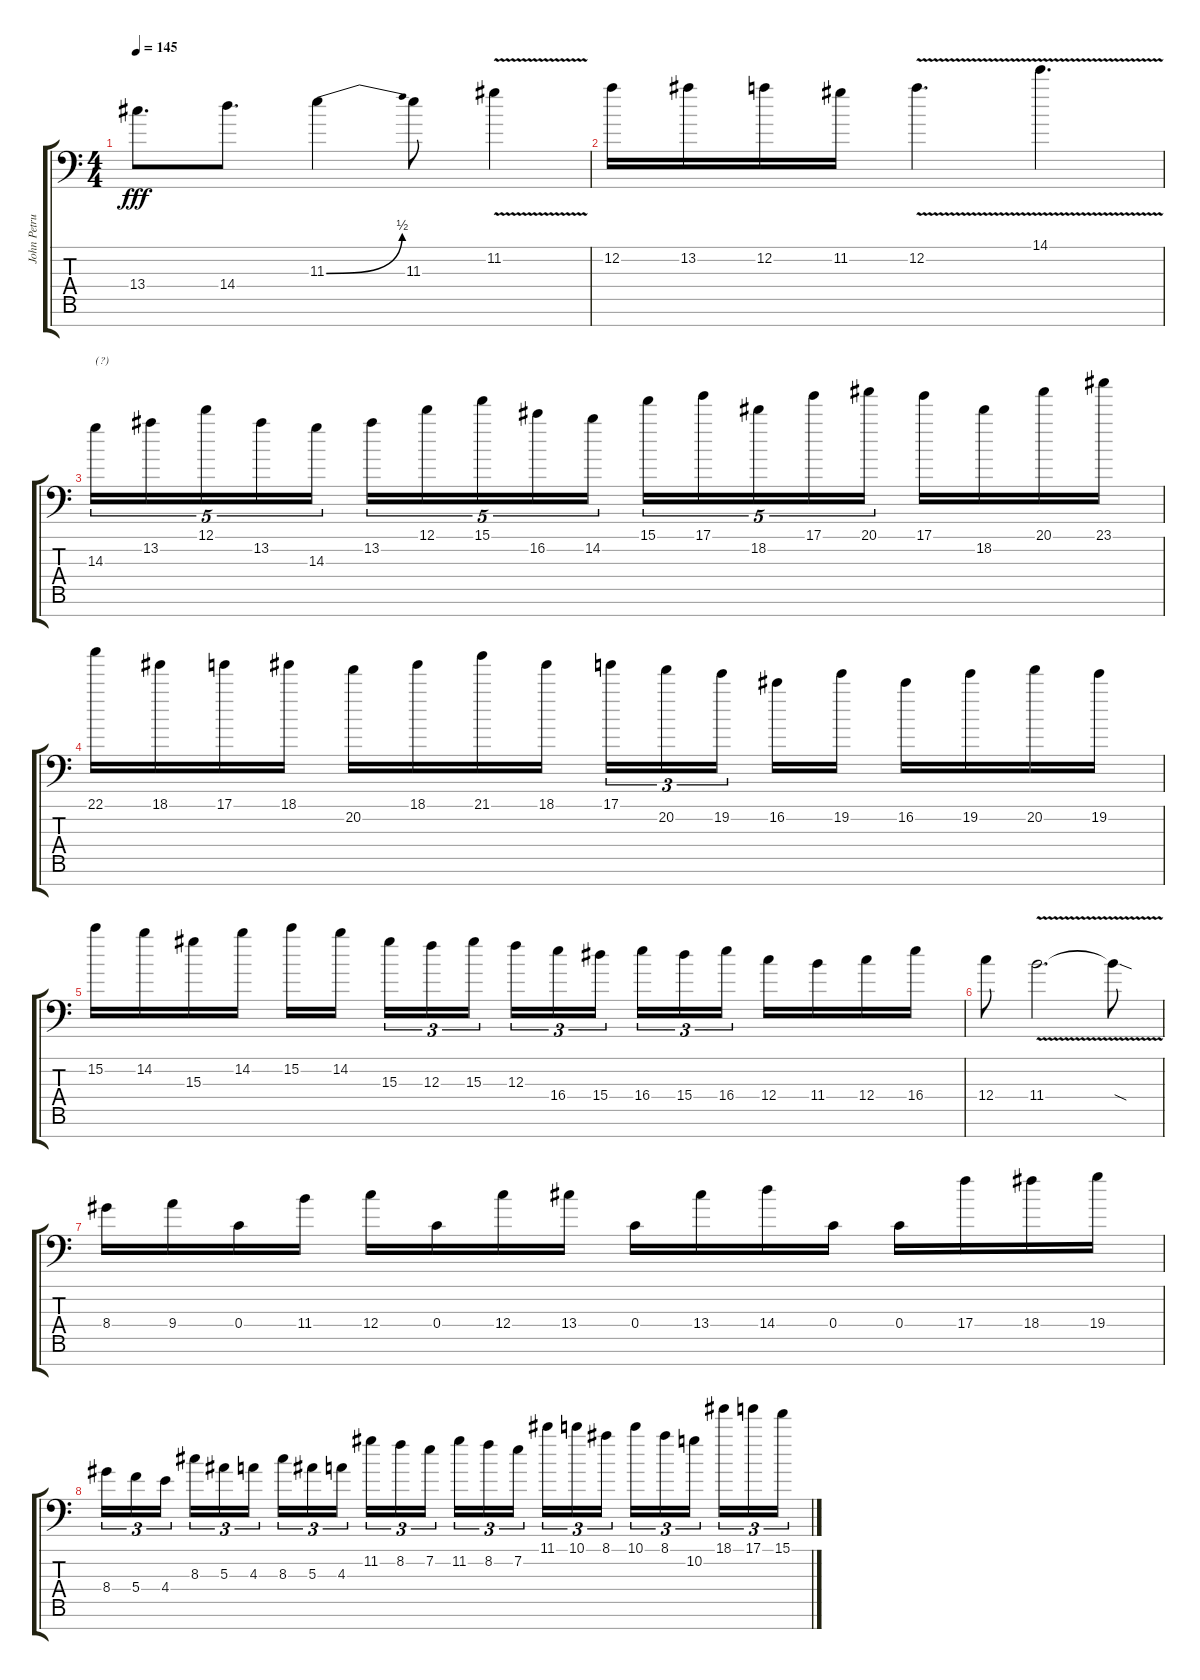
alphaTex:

\track ("John Petrucci" "John Petru") {instrument distortionguitar}
\staff {score tabs}
\tuning (D4 A3 F3 C3 G2 D2 A1) {hide}
\ts (4 4)
\tempo 145
\clef f4
\ks c
13.4.8{d dy fff} 14.4.8{d} 11.3{be (bend 0 0 60 2)}.4 11.3.8 11.2{v}.4 |
12.2.16 13.2.16 12.2.16 11.2.16 12.2{v}.4{d} 14.1{v}.4{d} |
14.3.16{tu (5 4) txt "(?)"} 13.2.16{tu (5 4)} 12.1.16{tu (5 4)} 13.2.16{tu (5 4)} 14.3.16{tu (5 4)} 13.2.16{tu (5 4)} 12.1.16{tu (5 4)} 15.1.16{tu (5 4)} 16.2.16{tu (5 4)} 14.2.16{tu (5 4)} 15.1.16{tu (5 4)} 17.1.16{tu (5 4)} 18.2.16{tu (5 4)} 17.1.16{tu (5 4)} 20.1.16{tu (5 4)} 17.1.16 18.2.16 20.1.16 23.1.16 |
22.1.16 18.1.16 17.1.16 18.1.16 20.2.16 18.1.16 21.1.16 18.1.16 17.1.16{tu (3 2)} 20.2.16{tu (3 2)} 19.2.16{tu (3 2) beam splitsecondary} 16.2.16 19.2.16 16.2.16 19.2.16 20.2.16 19.2.16 |
15.2.16 14.2.16 15.3.16 14.2.16 15.2.16 14.2.16{beam splitsecondary} 15.3.16{tu (3 2)} 12.3.16{tu (3 2)} 15.3.16{tu (3 2)} 12.3.16{tu (3 2)} 16.4.16{tu (3 2)} 15.4.16{tu (3 2) beam splitsecondary} 16.4.16{tu (3 2)} 15.4.16{tu (3 2)} 16.4.16{tu (3 2)} 12.4.16 11.4.16 12.4.16 16.4.16 |
12.4.8 11.4{v}.2{d} 11.4{sod t}.8 |
8.4.16 9.4.16 0.4.16 11.4.16 12.4.16 0.4.16 12.4.16 13.4.16 0.4.16 13.4.16 14.4.16 0.4.16 0.4.16 17.4.16 18.4.16 19.4.16 |
8.4.16{tu (3 2)} 5.4.16{tu (3 2)} 4.4.16{tu (3 2) beam splitsecondary} 8.3.16{tu (3 2)} 5.3.16{tu (3 2)} 4.3.16{tu (3 2)} 8.3.16{tu (3 2)} 5.3.16{tu (3 2)} 4.3.16{tu (3 2) beam splitsecondary} 11.2.16{tu (3 2)} 8.2.16{tu (3 2)} 7.2.16{tu (3 2)} 11.2.16{tu (3 2)} 8.2.16{tu (3 2)} 7.2.16{tu (3 2) beam splitsecondary} 11.1.16{tu (3 2)} 10.1.16{tu (3 2)} 8.1.16{tu (3 2)} 10.1.16{tu (3 2)} 8.1.16{tu (3 2)} 10.2.16{tu (3 2) beam splitsecondary} 18.1.16{tu (3 2)} 17.1.16{tu (3 2)} 15.1.16{tu (3 2)}
